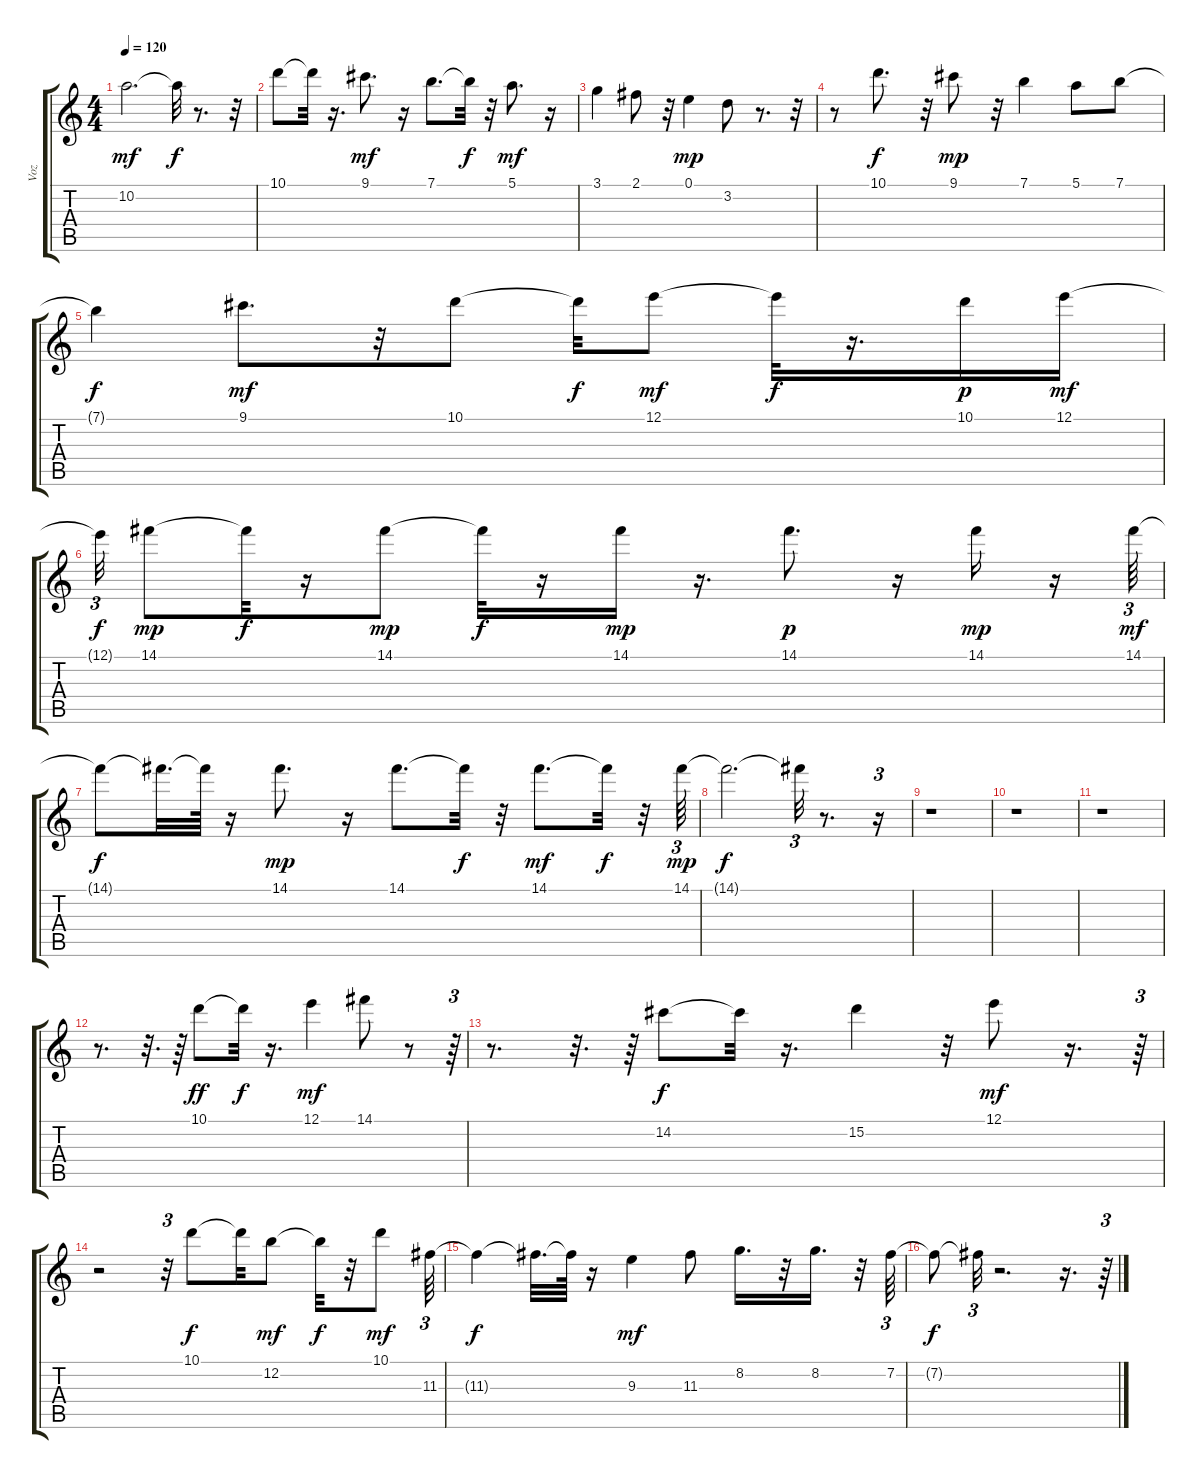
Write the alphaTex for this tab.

\track ("Voz" "Voz") {instrument acousticguitarsteel}
\staff {score tabs}
\tuning (E4 B3 G3 D3 A2 E2) {hide}
\ts (4 4)
\tempo 120
\clef g2
\ks c
10.2.2{d dy mf} 10.2{t}.32{dy f} r.8{d} r.32 |
10.1.8 10.1{t}.32 r.16{d} 9.1.8{d dy mf} r.16 7.1.8{d} 7.1{t}.32{dy f} r.32 5.1.8{d dy mf} r.16 |
3.1.4 2.1.8 r.32 0.1.4{dy mp} 3.2.8 r.8{d} r.32 |
r.8 10.1.8{d dy f} r.32 9.1.8{dy mp} r.32 7.1.4 5.1.8 7.1.8 |
7.1{t}.4{dy f} 9.1.8{d dy mf} r.32 10.1.8 10.1{t}.32{dy f} 12.1.8{dy mf} 12.1{t}.32{dy f} r.16{d} 10.1.16{dy p} 12.1.16{dy mf} |
12.1{t}.32{tu (3 2) dy f} 14.1.8{dy mp} 14.1{t}.32{dy f} r.16 14.1.8{dy mp} 14.1{t}.32{dy f} r.16 14.1.16{dy mp} r.16{d} 14.1.8{d dy p} r.16 14.1.16{dy mp} r.16 14.1.64{tu (3 2) dy mf} |
14.1{t}.8{dy f} 14.1{t}.32{d} 14.1{t}.64 r.16 14.1.8{d dy mp} r.16 14.1.8{d} 14.1{t}.32{dy f} r.32 14.1.8{d dy mf} 14.1{t}.32{dy f} r.32 14.1.64{tu (3 2) dy mp} |
14.1{t}.2{d dy f} 14.1{t}.32{tu (3 2)} r.8{d} r.16{tu (3 2)} |
r.1 |
r.1 |
r.1 |
r.8{d} r.32{d} r.64 10.1.8{dy ff} 10.1{t}.32{dy f} r.16{d} 12.1.4{dy mf} 14.1.8 r.8 r.64{tu (3 2)} |
r.8{d} r.32{d} r.64 14.2.8{dy f} 14.2{t}.32 r.16{d} 15.2.4 r.32 12.1.8{dy mf} r.16{d} r.64{tu (3 2)} |
r.2 r.32{tu (3 2)} 10.1.8{dy f} 10.1{t}.32 12.2.8{dy mf} 12.2{t}.32{dy f} r.32 10.1.8{dy mf} 11.3.64{tu (3 2)} |
11.3{t}.4{dy f} 11.3{t}.32{d} 11.3{t}.64 r.16 9.3.4{dy mf} 11.3.8 8.2.16{d} r.32 8.2.16{d} r.32 7.2.64{tu (3 2)} |
7.2{t}.8{dy f} 7.2{t}.32{tu (3 2)} r.2{d} r.16{d} r.64{tu (3 2)}
